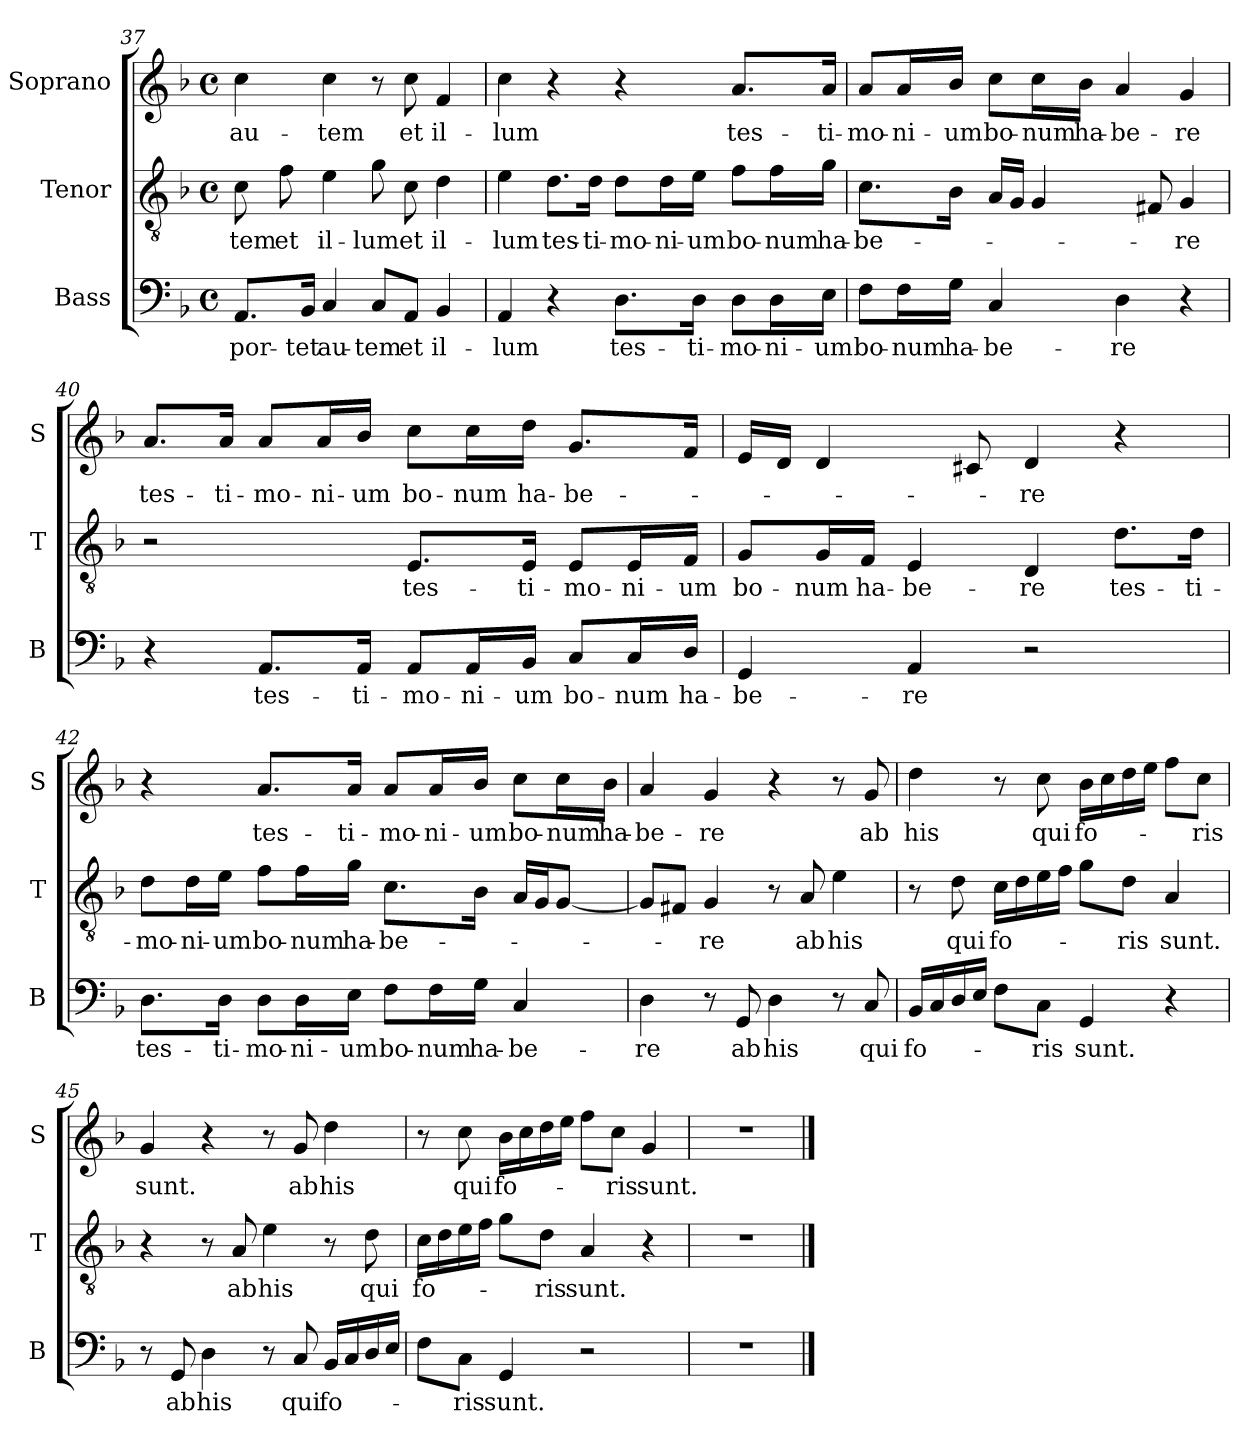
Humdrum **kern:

**kern	**text	**kern	**text	**kern	**text
*part3	*part3	*part2	*part2	*part1	*part1
*staff3	*staff3	*staff2	*staff2	*staff1	*staff1
*I"Bass	*	*I"Tenor	*	*I"Soprano	*
*I'B	*	*I'T	*	*I'S	*
*clefF4	*	*clefGv2	*	*clefG2	*
*k[b-]	*	*k[b-]	*	*k[b-]	*
*F:	*	*F:	*	*F:	*
*M4/4	*	*M4/4	*	*M4/4	*
*met(c)	*	*met(c)	*	*met(c)	*
=37	=37	=37	=37	=37	=37
!	!LO:LY:b	!	!LO:LY:b	!	!LO:LY:b
8.AA/L	-por-	8c\	-tem	4cc\	au-
!	!	!	!LO:LY:b	!	!
.	.	8f\	et	.	.
!	!LO:LY:b	!	!	!	!
16BB-/Jk	-tet	.	.	.	.
!	!LO:LY:b	!	!LO:LY:b	!	!LO:LY:b
4C/	au-	4e\	il-	4cc\	-tem
!	!LO:LY:b	!	!LO:LY:b	!	!
8C/L	-tem	8g\	-lum	8r	.
!	!LO:LY:b	!	!LO:LY:b	!	!LO:LY:b
8AA/J	et	8c\	et	8cc\	et
!	!LO:LY:b	!	!LO:LY:b	!	!LO:LY:b
4BB-/	il-	4d\	il-	4f/	il-
!!LO:LB:g=z
=38	=38	=38	=38	=38	=38
!	!LO:LY:b	!	!LO:LY:b	!	!LO:LY:b
4AA/	-lum	4e\	-lum	4cc\	-lum
!	!	!	!LO:LY:b	!	!
4r	.	8.d\L	tes-	4r	.
!	!	!	!LO:LY:b	!	!
.	.	16d\Jk	-ti-	.	.
!	!LO:LY:b	!	!LO:LY:b	!	!
8.D\L	tes-	8d\L	-mo-	4r	.
!	!	!	!LO:LY:b	!	!
.	.	16d\L	-ni-	.	.
!	!LO:LY:b	!	!LO:LY:b	!	!
16D\Jk	-ti-	16e\JJ	-um	.	.
!	!LO:LY:b	!	!LO:LY:b	!	!LO:LY:b
8D\L	-mo-	8f\L	bo-	8.a/L	tes-
!	!LO:LY:b	!	!LO:LY:b	!	!
16D\L	-ni-	16f\L	-num	.	.
!	!LO:LY:b	!	!LO:LY:b	!	!LO:LY:b
16E\JJ	-um	16g\JJ	ha-	16a/Jk	-ti-
=39	=39	=39	=39	=39	=39
!	!LO:LY:b	!	!LO:LY:b	!	!LO:LY:b
8F\L	bo-	8.c\L	-be-	8a/L	-mo-
!	!LO:LY:b	!	!	!	!LO:LY:b
16F\L	-num	.	.	16a/L	-ni-
!	!LO:LY:b	!	!	!	!LO:LY:b
16G\JJ	ha-	16B-\Jk	.	16b-/JJ	-um
!	!LO:LY:b	!	!	!	!LO:LY:b
4C/	-be-	16A/LL	.	8cc\L	bo-
.	.	16G/JJ	.	.	.
!	!	!	!	!	!LO:LY:b
.	.	4G/	.	16cc\L	-num
!	!	!	!	!	!LO:LY:b
.	.	.	.	16b-\JJ	ha-
!	!LO:LY:b	!	!	!	!LO:LY:b
4D\	-re	.	.	4a/	-be-
.	.	8F#X/	.	.	.
!	!	!	!LO:LY:b	!	!LO:LY:b
4r	.	4G/	-re	4g/	-re
=40	=40	=40	=40	=40	=40
!	!	!	!	!	!LO:LY:b
4r	.	2r	.	8.a/L	tes-
!	!	!	!	!	!LO:LY:b
.	.	.	.	16a/Jk	-ti-
!	!LO:LY:b	!	!	!	!LO:LY:b
8.AA/L	tes-	.	.	8a/L	-mo-
!	!	!	!	!	!LO:LY:b
.	.	.	.	16a/L	-ni-
!	!LO:LY:b	!	!	!	!LO:LY:b
16AA/Jk	-ti-	.	.	16b-/JJ	-um
!	!LO:LY:b	!	!LO:LY:b	!	!LO:LY:b
8AA/L	-mo-	8.E/L	tes-	8cc\L	bo-
!	!LO:LY:b	!	!	!	!LO:LY:b
16AA/L	-ni-	.	.	16cc\L	-num
!	!LO:LY:b	!	!LO:LY:b	!	!LO:LY:b
16BB-/JJ	-um	16E/Jk	-ti-	16dd\JJ	ha-
!	!LO:LY:b	!	!LO:LY:b	!	!LO:LY:b
8C/L	bo-	8E/L	-mo-	8.g/L	-be-
!	!LO:LY:b	!	!LO:LY:b	!	!
16C/L	-num	16E/L	-ni-	.	.
!	!LO:LY:b	!	!LO:LY:b	!	!
16D/JJ	ha-	16F/JJ	-um	16f/Jk	.
!!LO:LB:g=z
=41	=41	=41	=41	=41	=41
!	!LO:LY:b	!	!LO:LY:b	!	!
4GG/	-be-	8G/L	bo-	16e/LL	.
.	.	.	.	16d/JJ	.
!	!	!	!LO:LY:b	!	!
.	.	16G/L	-num	4d/	.
!	!	!	!LO:LY:b	!	!
.	.	16F/JJ	ha-	.	.
!	!LO:LY:b	!	!LO:LY:b	!	!
4AA/	-re	4E/	-be-	.	.
.	.	.	.	8c#X/	.
!	!	!	!LO:LY:b	!	!LO:LY:b
2r	.	4D/	-re	4d/	-re
!	!	!	!LO:LY:b	!	!
.	.	8.d\L	tes-	4r	.
!	!	!	!LO:LY:b	!	!
.	.	16d\Jk	-ti-	.	.
=42	=42	=42	=42	=42	=42
!	!LO:LY:b	!	!LO:LY:b	!	!
8.D\L	tes-	8d\L	-mo-	4r	.
!	!	!	!LO:LY:b	!	!
.	.	16d\L	-ni-	.	.
!	!LO:LY:b	!	!LO:LY:b	!	!
16D\Jk	-ti-	16e\JJ	-um	.	.
!	!LO:LY:b	!	!LO:LY:b	!	!LO:LY:b
8D\L	-mo-	8f\L	bo-	8.a/L	tes-
!	!LO:LY:b	!	!LO:LY:b	!	!
16D\L	-ni-	16f\L	-num	.	.
!	!LO:LY:b	!	!LO:LY:b	!	!LO:LY:b
16E\JJ	-um	16g\JJ	ha-	16a/Jk	-ti-
!	!LO:LY:b	!	!LO:LY:b	!	!LO:LY:b
8F\L	bo-	8.c\L	-be-	8a/L	-mo-
!	!LO:LY:b	!	!	!	!LO:LY:b
16F\L	-num	.	.	16a/L	-ni-
!	!LO:LY:b	!	!	!	!LO:LY:b
16G\JJ	ha-	16B-\Jk	.	16b-/JJ	-um
!	!LO:LY:b	!	!	!	!LO:LY:b
4C/	-be-	16A/LL	.	8cc\L	bo-
.	.	16G/J	.	.	.
!	!	!	!	!	!LO:LY:b
.	.	[8G/J	.	16cc\L	-num
!	!	!	!	!	!LO:LY:b
.	.	.	.	16b-\JJ	ha-
=43	=43	=43	=43	=43	=43
!	!LO:LY:b	!	!	!	!LO:LY:b
4D\	-re	8G/L]	.	4a/	-be-
.	.	8F#X/J	.	.	.
!	!	!	!LO:LY:b	!	!LO:LY:b
8r	.	4G/	-re	4g/	-re
!	!LO:LY:b	!	!	!	!
8GG/	ab	.	.	.	.
!	!LO:LY:b	!	!	!	!
4D\	his	8r	.	4r	.
!	!	!	!LO:LY:b	!	!
.	.	8A/	ab	.	.
!	!	!	!LO:LY:b	!	!
8r	.	4e\	his	8r	.
!	!LO:LY:b	!	!	!	!LO:LY:b
8C/	qui	.	.	8g/	ab
!!LO:PB:g=z
=44	=44	=44	=44	=44	=44
!	!LO:LY:b	!	!	!	!LO:LY:b
16BB-/LL	fo-	8r	.	4dd\	his
16C/	.	.	.	.	.
!	!	!	!LO:LY:b	!	!
16D/	.	8d\	qui	.	.
16E/JJ	.	.	.	.	.
!	!	!	!LO:LY:b	!	!
8F\L	.	16c\LL	fo-	8r	.
.	.	16d\	.	.	.
!	!LO:LY:b	!	!	!	!LO:LY:b
8C\J	-ris	16e\	.	8cc\	qui
.	.	16f\JJ	.	.	.
!	!LO:LY:b	!	!	!	!LO:LY:b
4GG/	sunt.	8g\L	.	16b-\LL	fo-
.	.	.	.	16cc\	.
!	!	!	!LO:LY:b	!	!
.	.	8d\J	-ris	16dd\	.
.	.	.	.	16ee\JJ	.
!	!	!	!LO:LY:b	!	!
4r	.	4A/	sunt.	8ff\L	.
!	!	!	!	!	!LO:LY:b
.	.	.	.	8cc\J	-ris
=45	=45	=45	=45	=45	=45
!	!	!	!	!	!LO:LY:b
8r	.	4r	.	4g/	sunt.
!	!LO:LY:b	!	!	!	!
8GG/	ab	.	.	.	.
!	!LO:LY:b	!	!	!	!
4D\	his	8r	.	4r	.
!	!	!	!LO:LY:b	!	!
.	.	8A/	ab	.	.
!	!	!	!LO:LY:b	!	!
8r	.	4e\	his	8r	.
!	!LO:LY:b	!	!	!	!LO:LY:b
8C/	qui	.	.	8g/	ab
!	!LO:LY:b	!	!	!	!LO:LY:b
16BB-/LL	fo-	8r	.	4dd\	his
16C/	.	.	.	.	.
!	!	!	!LO:LY:b	!	!
16D/	.	8d\	qui	.	.
16E/JJ	.	.	.	.	.
=46	=46	=46	=46	=46	=46
!	!	!	!LO:LY:b	!	!
8F\L	.	16c\LL	fo-	8r	.
.	.	16d\	.	.	.
!	!LO:LY:b	!	!	!	!LO:LY:b
8C\J	-ris	16e\	.	8cc\	qui
.	.	16f\JJ	.	.	.
!	!LO:LY:b	!	!	!	!LO:LY:b
4GG/	sunt.	8g\L	.	16b-\LL	fo-
.	.	.	.	16cc\	.
!	!	!	!LO:LY:b	!	!
.	.	8d\J	-ris	16dd\	.
.	.	.	.	16ee\JJ	.
!	!	!	!LO:LY:b	!	!
2r	.	4A/	sunt.	8ff\L	.
!	!	!	!	!	!LO:LY:b
.	.	.	.	8cc\J	-ris
!	!	!	!	!	!LO:LY:b
.	.	4r	.	4g/	sunt.
=47	=47	=47	=47	=47	=47
1r	.	1r	.	1r	.
==	==	==	==	==	==
*-	*-	*-	*-	*-	*-
